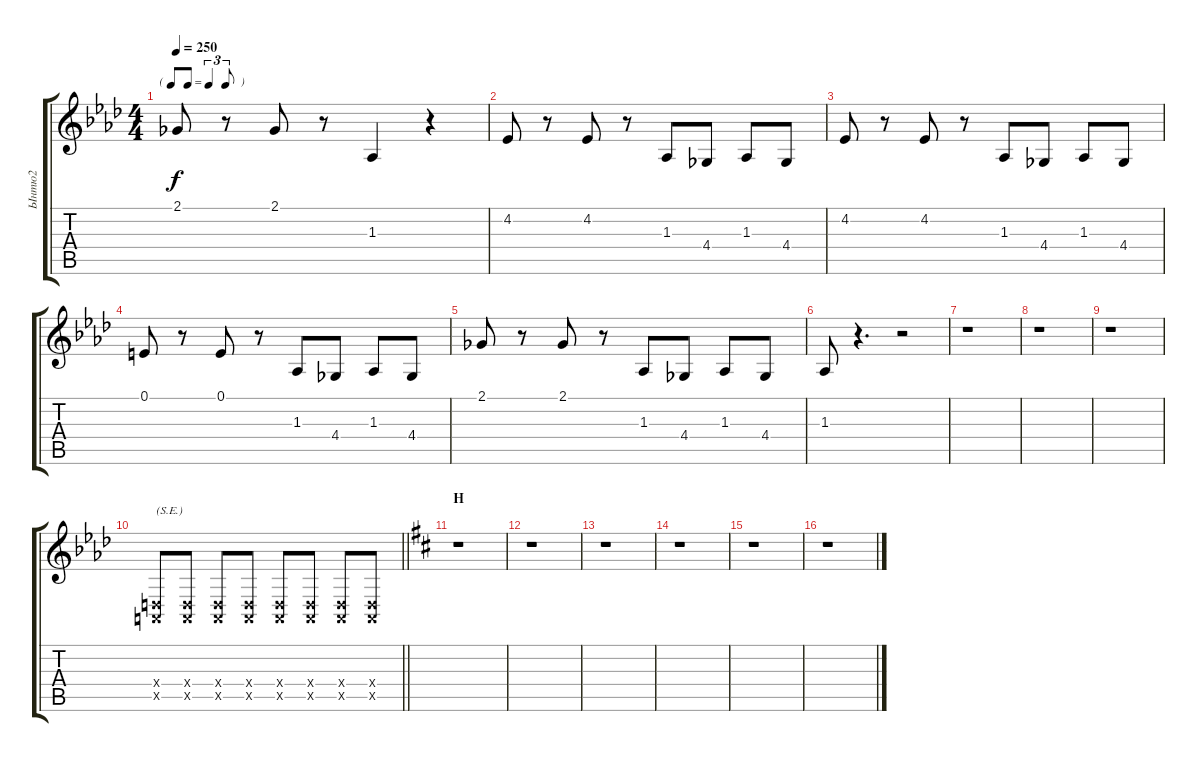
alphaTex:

\track ("Ынтю2" "Ынтю2") {instrument drawbarorgan}
\staff {score tabs}
\tuning (E4 B3 G3 D3 A2 E2) {hide}
\ts (4 4)
\tf triplet8th
\tempo 250
\clef g2
\ks ab
2.1.8{dy f} r.8 2.1.8 r.8 1.3.4 r.4 |
4.2.8 r.8 4.2.8 r.8 1.3.8 4.4.8 1.3.8 4.4.8 |
4.2.8 r.8 4.2.8 r.8 1.3.8 4.4.8 1.3.8 4.4.8 |
0.1.8 r.8 0.1.8 r.8 1.3.8 4.4.8 1.3.8 4.4.8 |
2.1.8 r.8 2.1.8 r.8 1.3.8 4.4.8 1.3.8 4.4.8 |
1.3.8 r.4{d} r.2 |
r.1 |
r.1 |
r.1 |
\barLineRight lightlight
(0.4{x} 0.5{x}).8{txt "(S.E.)"} (0.4{x} 0.5{x}).8 (0.4{x} 0.5{x}).8 (0.4{x} 0.5{x}).8 (0.4{x} 0.5{x}).8 (0.4{x} 0.5{x}).8 (0.4{x} 0.5{x}).8 (0.4{x} 0.5{x}).8 |
\section ("" "H")
\ks d
r.1 |
r.1 |
r.1 |
r.1 |
r.1 |
r.1
